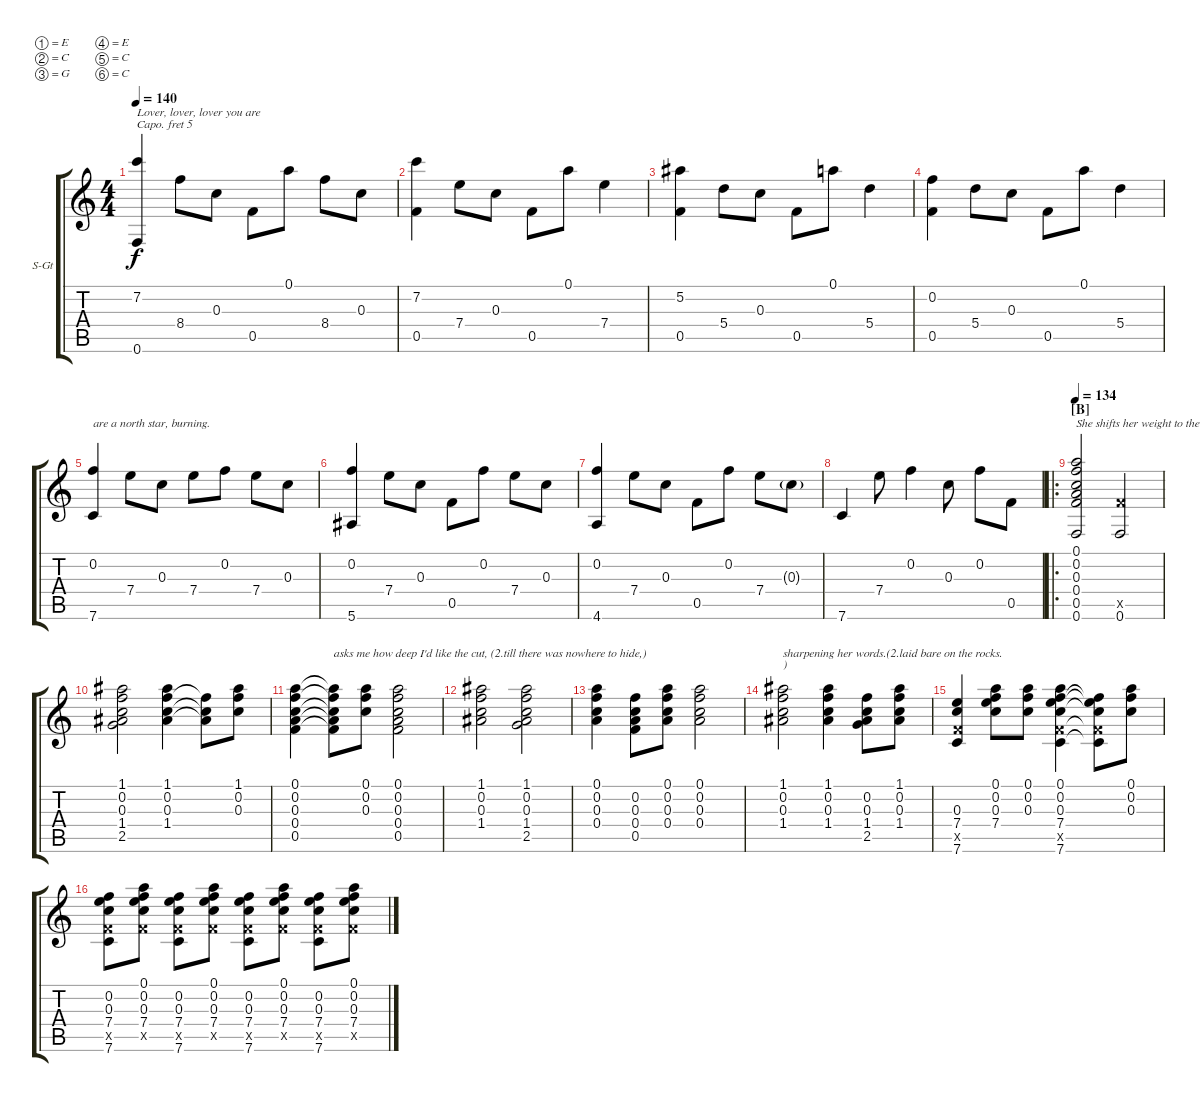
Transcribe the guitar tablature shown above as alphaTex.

\defaultSystemsLayout 4
\bracketExtendMode groupsimilarinstruments
\firstSystemTrackNameOrientation horizontal
\otherSystemsTrackNameOrientation horizontal
\track ("Steel Guitar" "S-Gt") {instrument acousticguitarsteel}
\staff {score tabs}
\capo 5
\tuning (E4 C4 G3 E3 C3 C2)
\ts (4 4)
\tempo 140
\clef g2
\ks c
(0.6 7.2).4{txt "Lover, lover, lover you are" dy f} 8.4.8 0.3.8 0.5.8 0.1.8 8.4.8 0.3.8 |
(7.2 0.5).4 7.4.8 0.3.8 0.5.8 0.1.8 7.4.4 |
(5.2 0.5).4 5.4.8 0.3.8 0.5.8 0.1.8 5.4.4 |
(0.2 0.5).4 5.4.8 0.3.8 0.5.8 0.1.8 5.4.4 |
(7.6 0.2).4{txt "are a north star, burning."} 7.4.8 0.3.8 7.4.8 0.2.8 7.4.8 0.3.8 |
(5.6 0.2).4 7.4.8 0.3.8 0.5.8 0.2.8 7.4.8 0.3.8 |
(4.6 0.2).4 7.4.8 0.3.8 0.5.8 0.2.8 7.4.8 0.3{g}.8 |
7.6.4 7.4.8 0.2.4 0.3.8 0.2.8 0.5.8 |
\ro
\section ("B" "")
\tempo 134
(0.1 0.2 0.3 0.4 0.5 0.6).2{txt "She shifts her weight to the other foot, (2.We wrestle with the tide,)"} (0.6 0.5{x}).2 |
(1.1 0.2 0.3 1.4 2.5).2 (1.4 0.3 0.2 1.1).4 (1.4{t} 0.3{t} 0.2{t}).8 (1.1 0.2 0.3).8 |
(0.1 0.2 0.3 0.4 0.5).4 (0.5{t} 0.4{t} 0.3{t} 0.1{t} 0.2{t}).8{txt "asks me how deep I'd like the cut, (2.till there was nowhere to hide,)"} (0.1 0.2 0.3).8 (0.5 0.4 0.3 0.2 0.1).2 |
(1.1 0.2 0.3 1.4).2 (1.1 0.2 0.3 1.4 2.5).2 |
(0.1 0.2 0.3 0.4).4 (0.5 0.4 0.3 0.2).8 (0.1 0.2 0.3 0.4).8 (0.4 0.3 0.2 0.1).2 |
(1.1 0.2 0.3 1.4).2{txt "sharpening her words.(2.laid bare on the rocks.\n)"} (1.4 0.3 0.2 1.1).4 (2.5 1.4 0.3 0.2).8 (1.1 0.2 0.3 1.4).8 |
(7.6 0.5{x} 7.4 0.3).4 (7.4 0.3 0.2 0.1).8 (0.3 0.2 0.1).8 (7.6 0.5{x} 7.4 0.3 0.2 0.1).4 (0.2{t} 0.3{t} 7.4{t} 0.5{x t} 7.6{t}).8 (0.1 0.2 0.3).8 |
(7.6 0.5{x} 7.4 0.3 0.2).8 (0.5{x} 7.4 0.3 0.2 0.1).8 (7.6 0.5{x} 7.4 0.3 0.2).8 (0.2 0.3 7.4 0.5{x} 0.1).8 (7.6 0.5{x} 7.4 0.3 0.2).8 (0.5{x} 7.4 0.3 0.2 0.1).8 (7.6 0.5{x} 7.4 0.3 0.2).8 (0.3 0.2 7.4 0.5{x} 0.1).8
